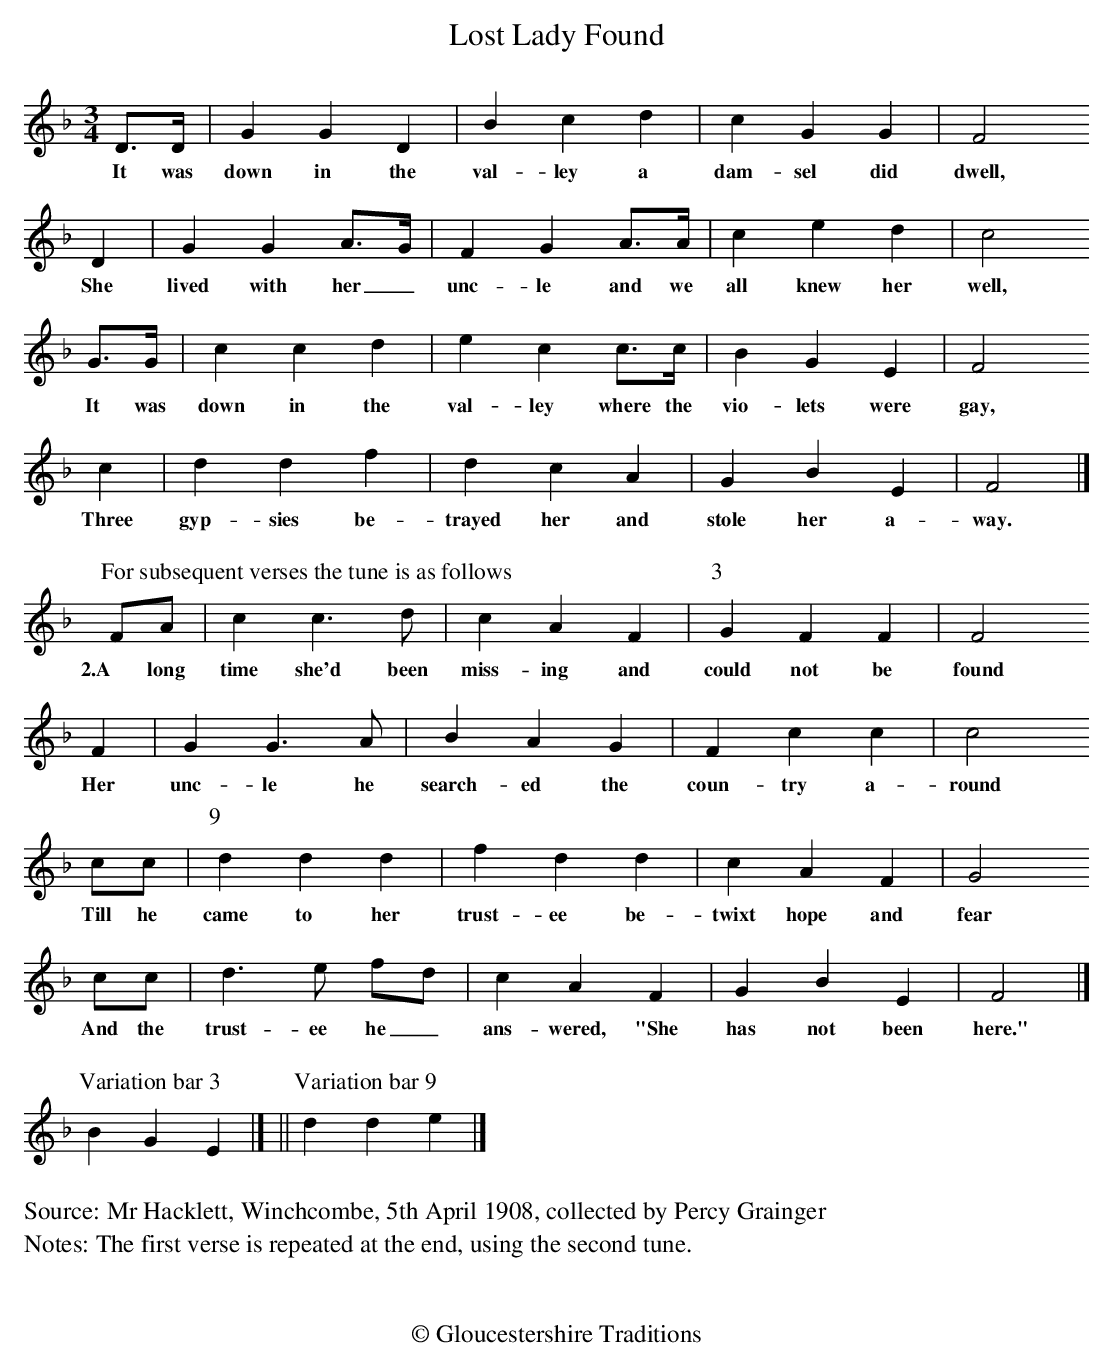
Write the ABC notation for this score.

X:1
T: Lost Lady Found
M: 3/4
L: 1/4
K: F
D/>D/ | GGD | Bcd | cGG | F2
w:It was down in the val-ley a dam-sel did dwell,
D | GGA/>G/ | FGA/>A/ | ced | c2
w:She lived with her_ unc-le and we all knew her well,
G/>G/ | ccd | ecc/>c/ | BGE | F2
w:It was down in the val-ley where the vio-lets were gay,
c | ddf | dcA | GBE | F2 |]
w:Three gyp-sies be-trayed her and stole her a-way.
%%text
%%text
[P:For subsequent verses the tune is as follows]F/A/ | cc>d | cAF | [P:3]GFF | F2
w:2.A long time she'd been miss-ing and could not be found
F | GG>A | BAG | Fcc | c2
w:Her unc-le he search-ed the coun-try a-round
c/c/ |[P:9] ddd | fdd | cAF | G2
w:Till he came to her trust-ee be-twixt hope and fear
c/c/ | d>e f/d/ | cAF | GBE | F2 |]
w:And the trust-ee he_ ans-wered, "She has not been here."
%%text
%%text
[P:Variation bar 3]BGE |] || [P:Variation bar 9]dde |]
%%text

W:3.The trustee spake up then with courage so bold,
W:"I fear she's been lost for the sake of her gold,
W:So we'll have life for life, sir," the trustee did say,
W:"We shall send you to prison and there you shall stay."
W:
W:4.Now he travelled through England, through France and through Spain
W:Till he ventured his life on the watery main.
W:Till he came to a house where he lodged for the night
W:And in that same house was his own heart's delight.
W:
W:5.As soon as she saw him she flew to his arms
W: And told him her grief as he gazed on her charms.
W:"How came you to Dublin, my dearest, I pray?"
W:"Three gypsies betrayed me and stole me away"
W:
W:6."Your uncle in Engerland prison doth lie
W: All for your dear sake he's condem-ned to die."
W:"Carry me to old England, old England," she cried,
W:"And a thousand I will give you, and I will be your bride."
W:
W:7.When she came to old England her uncle to see,
W:The cart it rolled under the high gallows tree.
W:"Oh pardon, oh pardon, oh pardon I crave,
W:Don't you see I'm alive your dear life to save."
W:
W:8.Then straight from the gallows they led him away,
W:The bells they did ring and the music did play,
W:Every house in the valley with mirth did resound
W:As soon as they heard the lost lady was found.
